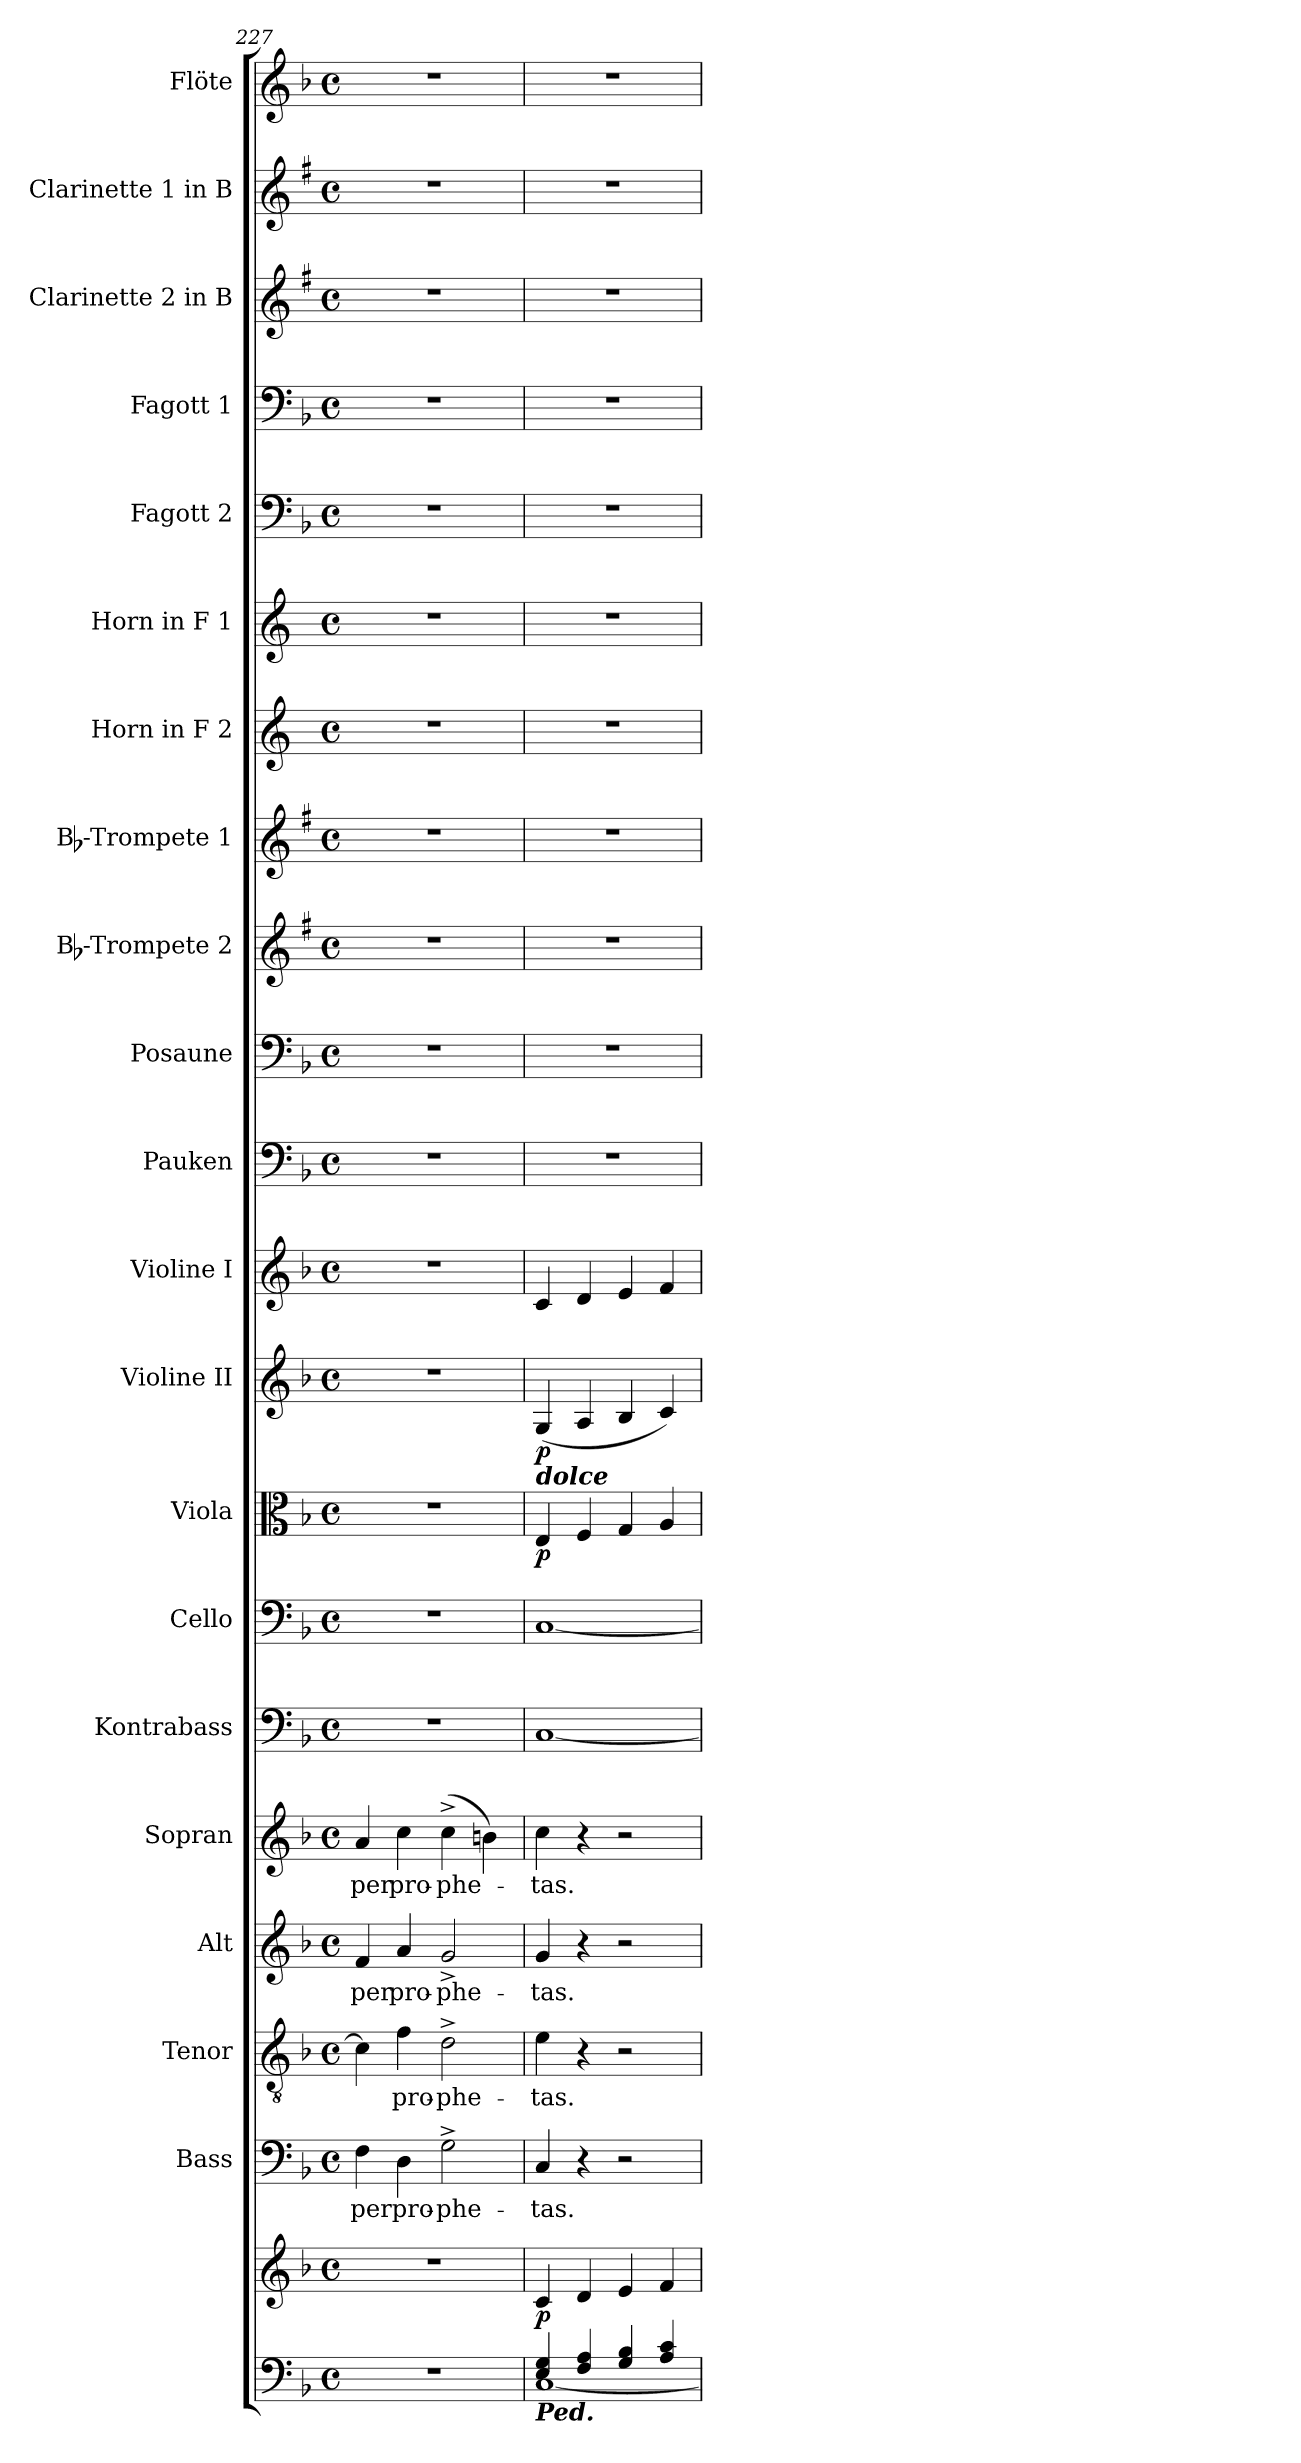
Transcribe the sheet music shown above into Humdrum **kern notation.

**kern	**kern	**dynam	**kern	**text	**kern	**text	**kern	**text	**kern	**text	**kern	**kern	**kern	**dynam	**kern	**dynam	**kern	**kern	**kern	**kern	**kern	**kern	**kern	**kern	**kern	**kern	**kern	**kern
*part21	*part21	*part21	*part20	*part20	*part19	*part19	*part18	*part18	*part17	*part17	*part16	*part15	*part14	*part14	*part13	*part13	*part12	*part11	*part10	*part9	*part8	*part7	*part6	*part5	*part4	*part3	*part2	*part1
*staff22	*staff21	*staff21/22	*staff20	*staff20	*staff19	*staff19	*staff18	*staff18	*staff17	*staff17	*staff16	*staff15	*staff14	*staff14	*staff13	*staff13	*staff12	*staff11	*staff10	*staff9	*staff8	*staff7	*staff6	*staff5	*staff4	*staff3	*staff2	*staff1
*	*	*	*I"Bass	*	*I"Tenor	*	*I"Alt	*	*I"Sopran	*	*I"Kontrabass	*I"Cello	*I"Viola	*	*I"Violine II	*	*I"Violine I	*I"Pauken	*I"Posaune	*I"Bb-Trompete 2	*I"Bb-Trompete 1	*I"Horn in F 2	*I"Horn in F 1	*I"Fagott 2	*I"Fagott 1	*I"Clarinette 2 in B	*I"Clarinette 1 in B	*I"Flöte
*	*	*	*I'B.	*	*I'T.	*	*I'A.	*	*I'S.	*	*I'Kb.	*	*I'Vla.	*	*I'Vl. II	*	*I'Vl. I	*I'Pk.	*I'Pos.	*I'Bb Trp. 2	*I'Bb Trp. 1	*	*	*I'Fg. 2	*I'Fg. 1	*I'Clar. 2	*I'Clar.1	*I'Fl.
*clefF4	*clefG2	*	*clefF4	*	*clefGv2	*	*clefG2	*	*clefG2	*	*clefF4	*clefF4	*clefC3	*	*clefG2	*	*clefG2	*clefF4	*clefF4	*clefG2	*clefG2	*clefG2	*clefG2	*clefF4	*clefF4	*clefG2	*clefG2	*clefG2
*	*	*	*	*	*	*	*	*	*	*	*ITrd7c12	*	*	*	*	*	*	*	*	*ITrd1c2	*ITrd1c2	*ITrd4c7	*ITrd4c7	*	*	*ITrd1c2	*ITrd1c2	*
*k[b-]	*k[b-]	*	*k[b-]	*	*k[b-]	*	*k[b-]	*	*k[b-]	*	*k[b-]	*k[b-]	*k[b-]	*	*k[b-]	*	*k[b-]	*k[b-]	*k[b-]	*k[b-]	*k[b-]	*k[b-]	*k[b-]	*k[b-]	*k[b-]	*k[b-]	*k[b-]	*k[b-]
*F:	*F:	*	*F:	*	*F:	*	*F:	*	*F:	*	*F:	*F:	*F:	*	*F:	*	*F:	*F:	*F:	*F:	*F:	*F:	*F:	*F:	*F:	*F:	*F:	*F:
*M4/4	*M4/4	*	*M4/4	*	*M4/4	*	*M4/4	*	*M4/4	*	*M4/4	*M4/4	*M4/4	*	*M4/4	*	*M4/4	*M4/4	*M4/4	*M4/4	*M4/4	*M4/4	*M4/4	*M4/4	*M4/4	*M4/4	*M4/4	*M4/4
*met(c)	*met(c)	*	*met(c)	*	*met(c)	*	*met(c)	*	*met(c)	*	*met(c)	*met(c)	*met(c)	*	*met(c)	*	*met(c)	*met(c)	*met(c)	*met(c)	*met(c)	*met(c)	*met(c)	*met(c)	*met(c)	*met(c)	*met(c)	*met(c)
=227	=227	=227	=227	=227	=227	=227	=227	=227	=227	=227	=227	=227	=227	=227	=227	=227	=227	=227	=227	=227	=227	=227	=227	=227	=227	=227	=227	=227
!	!	!	!	!LO:LY:b	!	!	!	!LO:LY:b	!	!LO:LY:b	!	!	!	!	!	!	!	!	!	!	!	!	!	!	!	!	!	!
1r	1r	.	4F\	per	4c\]	.	4f/	per	4a/	per	1r	1r	1r	.	1r	.	1r	1r	1r	1r	1r	1r	1r	1r	1r	1r	1r	1r
!	!	!	!	!LO:LY:b	!	!LO:LY:b	!	!LO:LY:b	!	!LO:LY:b	!	!	!	!	!	!	!	!	!	!	!	!	!	!	!	!	!	!
.	.	.	4D\	pro-	4f\	pro-	4a/	pro-	4cc\	pro-	.	.	.	.	.	.	.	.	.	.	.	.	.	.	.	.	.	.
!	!	!	!	!LO:LY:b	!	!LO:LY:b	!	!LO:LY:b	!	!LO:LY:b	!	!	!	!	!	!	!	!	!	!	!	!	!	!	!	!	!	!
.	.	.	2G^>\	-phe-	2d^>\	-phe-	2g^>/	-phe-	(>4cc^>\	-phe-	.	.	.	.	.	.	.	.	.	.	.	.	.	.	.	.	.	.
.	.	.	.	.	.	.	.	.	4bn\)	.	.	.	.	.	.	.	.	.	.	.	.	.	.	.	.	.	.	.
!!LO:PB:g=z
=228	=228	=228	=228	=228	=228	=228	=228	=228	=228	=228	=228	=228	=228	=228	=228	=228	=228	=228	=228	=228	=228	=228	=228	=228	=228	=228	=228	=228
*^	*	*	*	*	*	*	*	*	*	*	*	*	*	*	*	*	*	*	*	*	*	*	*	*	*	*	*	*
!	!	!	!	!	!	!	!	!	!	!	!	!	!	!LO:TX:a:Bi:t=dolce	!	!	!	!	!	!	!	!	!	!	!	!	!	!	!
!LO:TX:b:Bi:t=Ped.	!	!	!	!	!	!	!	!	!	!	!	!	!	!	!	!	!	!	!	!	!	!	!	!	!	!	!	!	!
!	!	!	!LO:DY:b	!	!LO:LY:b	!	!LO:LY:b	!	!LO:LY:b	!	!LO:LY:b	!	!	!	!LO:DY:b	!	!LO:DY:b	!	!	!	!	!	!	!	!	!	!	!	!
4E/ 4G/	[<1C	4c/	p	4C/	-tas.	4e\	-tas.	4g/	-tas.	4cc\	-tas.	[1CC	[1C	4E/	p	(<4G/	p	4c/	1r	1r	1r	1r	1r	1r	1r	1r	1r	1r	1r
4F/ 4A/	.	4d/	.	4r	.	4r	.	4r	.	4r	.	.	.	4F/	.	4A/	.	4d/	.	.	.	.	.	.	.	.	.	.	.
4G/ 4B-/	.	4e/	.	2r	.	2r	.	2r	.	2r	.	.	.	4G/	.	4B-/	.	4e/	.	.	.	.	.	.	.	.	.	.	.
4A/ 4c/	.	4f/	.	.	.	.	.	.	.	.	.	.	.	4A/	.	4c/)	.	4f/	.	.	.	.	.	.	.	.	.	.	.
*v	*v	*	*	*	*	*	*	*	*	*	*	*	*	*	*	*	*	*	*	*	*	*	*	*	*	*	*	*	*
=	=	=	=	=	=	=	=	=	=	=	=	=	=	=	=	=	=	=	=	=	=	=	=	=	=	=	=	=
*-	*-	*-	*-	*-	*-	*-	*-	*-	*-	*-	*-	*-	*-	*-	*-	*-	*-	*-	*-	*-	*-	*-	*-	*-	*-	*-	*-	*-
